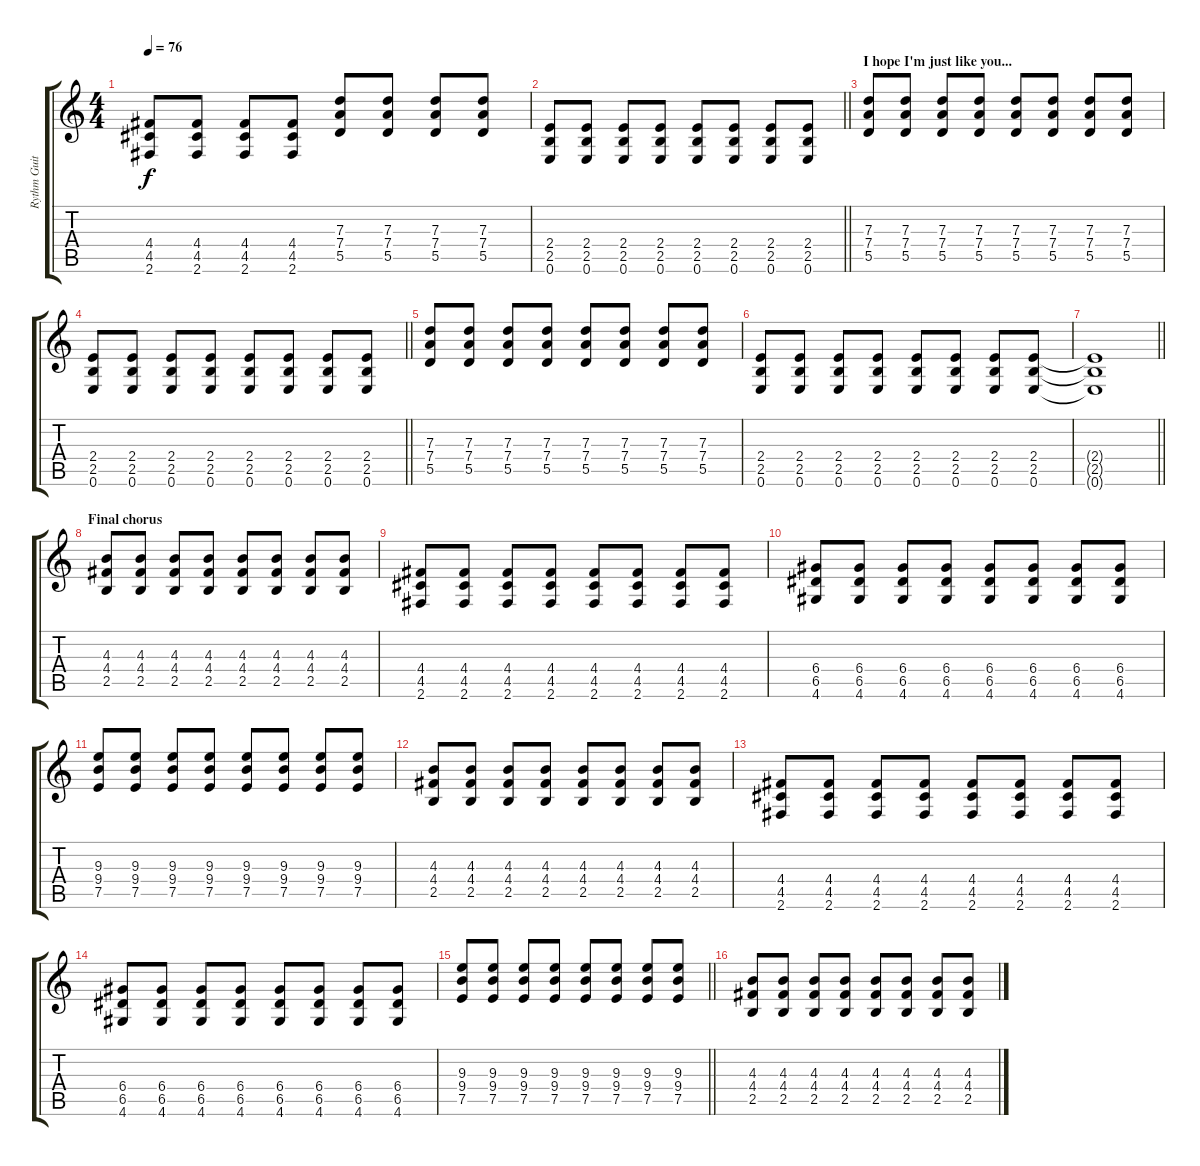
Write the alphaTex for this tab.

\track ("Rythm Guitar 2" "Rythm Guit") {instrument distortionguitar}
\staff {score tabs}
\tuning (E4 B3 G3 D3 A2 E2) {hide}
\ts (4 4)
\tempo 76
\clef g2
\ks c
(4.4 4.5 2.6).8{dy f} (4.4 4.5 2.6).8 (4.4 4.5 2.6).8 (4.4 4.5 2.6).8 (7.3 7.4 5.5).8 (7.3 7.4 5.5).8 (7.3 7.4 5.5).8 (7.3 7.4 5.5).8 |
\barLineRight lightlight
(2.4 2.5 0.6).8 (2.4 2.5 0.6).8 (2.4 2.5 0.6).8 (2.4 2.5 0.6).8 (2.4 2.5 0.6).8 (2.4 2.5 0.6).8 (2.4 2.5 0.6).8 (2.4 2.5 0.6).8 |
\section ("" "I hope I'm just like you...")
(7.3 7.4 5.5).8{volume 3} (7.3 7.4 5.5).8 (7.3 7.4 5.5).8 (7.3 7.4 5.5).8 (7.3 7.4 5.5).8 (7.3 7.4 5.5).8 (7.3 7.4 5.5).8 (7.3 7.4 5.5).8 |
\barLineRight lightlight
(2.4 2.5 0.6).8 (2.4 2.5 0.6).8 (2.4 2.5 0.6).8 (2.4 2.5 0.6).8 (2.4 2.5 0.6).8 (2.4 2.5 0.6).8 (2.4 2.5 0.6).8 (2.4 2.5 0.6).8 |
(7.3 7.4 5.5).8 (7.3 7.4 5.5).8 (7.3 7.4 5.5).8 (7.3 7.4 5.5).8 (7.3 7.4 5.5).8 (7.3 7.4 5.5).8 (7.3 7.4 5.5).8 (7.3 7.4 5.5).8 |
(2.4 2.5 0.6).8 (2.4 2.5 0.6).8 (2.4 2.5 0.6).8 (2.4 2.5 0.6).8 (2.4 2.5 0.6).8 (2.4 2.5 0.6).8 (2.4 2.5 0.6).8 (2.4 2.5 0.6).8 |
\barLineRight lightlight
(2.4{t} 2.5{t} 0.6{t}).1 |
\section ("" "Final chorus")
(4.3 4.4 2.5).8{volume 8} (4.3 4.4 2.5).8 (4.3 4.4 2.5).8 (4.3 4.4 2.5).8 (4.3 4.4 2.5).8 (4.3 4.4 2.5).8 (4.3 4.4 2.5).8 (4.3 4.4 2.5).8 |
(4.4 4.5 2.6).8 (4.4 4.5 2.6).8 (4.4 4.5 2.6).8 (4.4 4.5 2.6).8 (4.4 4.5 2.6).8 (4.4 4.5 2.6).8 (4.4 4.5 2.6).8 (4.4 4.5 2.6).8 |
(6.4 6.5 4.6).8 (6.4 6.5 4.6).8 (6.4 6.5 4.6).8 (6.4 6.5 4.6).8 (6.4 6.5 4.6).8 (6.4 6.5 4.6).8 (6.4 6.5 4.6).8 (6.4 6.5 4.6).8 |
(9.3 9.4 7.5).8 (9.3 9.4 7.5).8 (9.3 9.4 7.5).8 (9.3 9.4 7.5).8 (9.3 9.4 7.5).8 (9.3 9.4 7.5).8 (9.3 9.4 7.5).8 (9.3 9.4 7.5).8 |
(4.3 4.4 2.5).8 (4.3 4.4 2.5).8 (4.3 4.4 2.5).8 (4.3 4.4 2.5).8 (4.3 4.4 2.5).8 (4.3 4.4 2.5).8 (4.3 4.4 2.5).8 (4.3 4.4 2.5).8 |
(4.4 4.5 2.6).8 (4.4 4.5 2.6).8 (4.4 4.5 2.6).8 (4.4 4.5 2.6).8 (4.4 4.5 2.6).8 (4.4 4.5 2.6).8 (4.4 4.5 2.6).8 (4.4 4.5 2.6).8 |
(6.4 6.5 4.6).8 (6.4 6.5 4.6).8 (6.4 6.5 4.6).8 (6.4 6.5 4.6).8 (6.4 6.5 4.6).8 (6.4 6.5 4.6).8 (6.4 6.5 4.6).8 (6.4 6.5 4.6).8 |
\barLineRight lightlight
(9.3 9.4 7.5).8 (9.3 9.4 7.5).8 (9.3 9.4 7.5).8 (9.3 9.4 7.5).8 (9.3 9.4 7.5).8 (9.3 9.4 7.5).8 (9.3 9.4 7.5).8 (9.3 9.4 7.5).8 |
(4.3 4.4 2.5).8 (4.3 4.4 2.5).8 (4.3 4.4 2.5).8 (4.3 4.4 2.5).8 (4.3 4.4 2.5).8 (4.3 4.4 2.5).8 (4.3 4.4 2.5).8 (4.3 4.4 2.5).8
